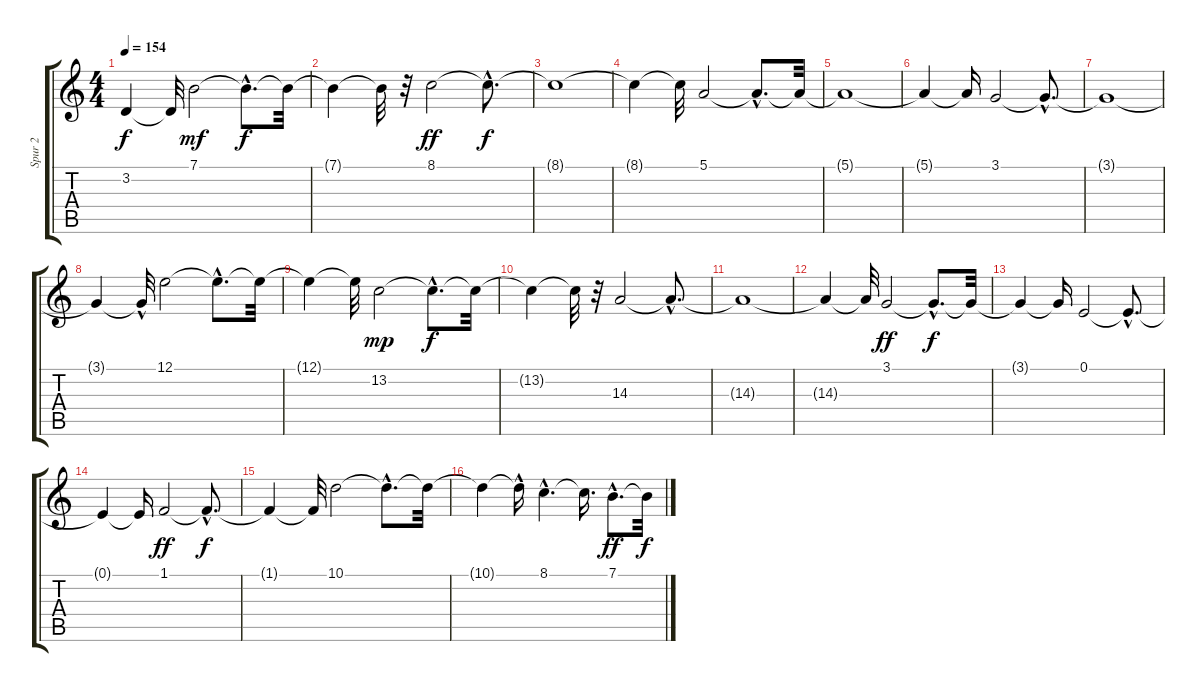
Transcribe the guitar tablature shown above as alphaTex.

\track ("Spur 2" "Spur 2") {instrument pad8sweep}
\staff {score tabs}
\tuning (E4 B3 G3 D3 A2 E2) {hide}
\ts (4 4)
\tempo 154
\clef g2
\ks c
3.2{t}.4{dy f} 3.2{t}.32 7.1.2{dy mf} 7.1{hac t}.8{d dy f} 7.1{t}.32 |
7.1{t}.4 7.1{t}.32 r.32 8.1.2{dy ff} 8.1{hac t}.8{d dy f} |
8.1{t}.1 |
8.1{t}.4 8.1{t}.32 5.1.2 5.1{hac t}.8{d} 5.1{t}.32 |
5.1{t}.1 |
5.1{t}.4 5.1{t}.16 3.1.2 3.1{hac t}.8{d} |
3.1{t}.1 |
3.1{t}.4 3.1{hac t}.32 12.1.2 12.1{hac t}.8{d} 12.1{t}.32 |
12.1{t}.4 12.1{t}.32 13.2.2{dy mp} 13.2{hac t}.8{d dy f} 13.2{t}.32 |
13.2{t}.4 13.2{t}.32 r.32 14.3.2 14.3{hac t}.8{d} |
14.3{t}.1 |
14.3{t}.4 14.3{t}.32 3.1.2{dy ff} 3.1{hac t}.8{d dy f} 3.1{t}.32 |
3.1{t}.4 3.1{t}.16 0.1.2 0.1{hac t}.8{d} |
0.1{t}.4 0.1{t}.16 1.1.2{dy ff} 1.1{hac t}.8{d dy f} |
1.1{t}.4 1.1{t}.32 10.1.2 10.1{hac t}.8{d} 10.1{t}.32 |
10.1{t}.4 10.1{hac t}.16 8.1{hac}.4{d} 8.1{t}.16{d} 7.1{hac}.8{d dy ff} 7.1{t}.32{dy f}
